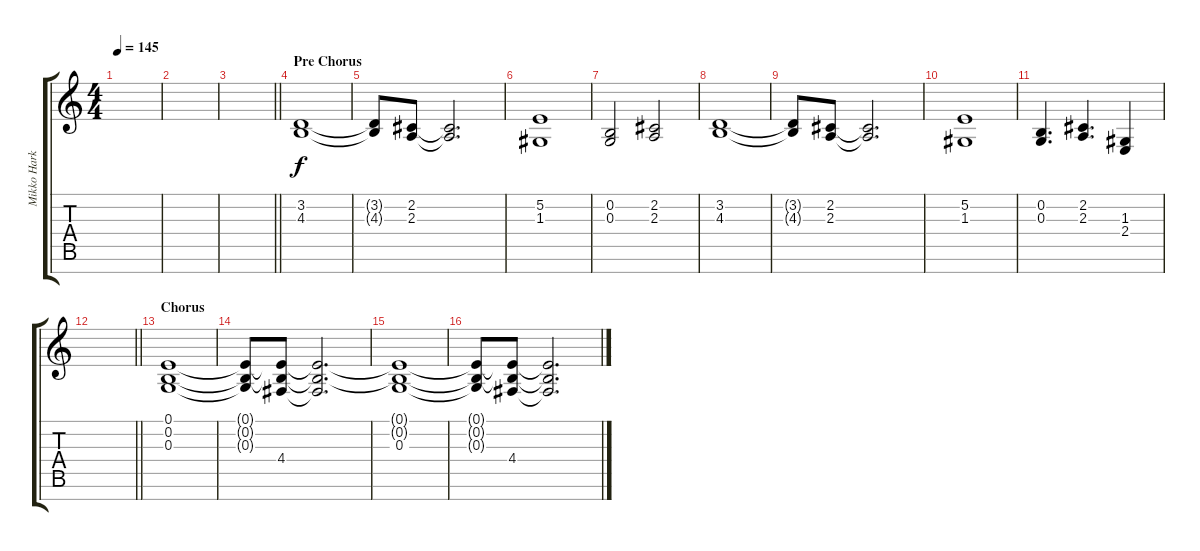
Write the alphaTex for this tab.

\track ("Mikko Harkin - keyboards" "Mikko Hark") {instrument lead2sawtooth}
\staff {score tabs}
\tuning (E4 B3 G3 D3 A2 E2 B1) {hide}
\ts (4 4)
\tempo 145
\clef g2
\ks aminor
|
|
\barLineRight lightlight
|
\section ("" "Pre Chorus")
(3.2 4.3).1{instrument stringensemble1} |
(3.2{t} 4.3{t}).8 (2.2 2.3).8 (2.2{t} 2.3{t}).2{d} |
(5.2 1.3).1 |
(0.2 0.3).2 (2.2 2.3).2 |
(3.2 4.3).1 |
(3.2{t} 4.3{t}).8 (2.2 2.3).8 (2.2{t} 2.3{t}).2{d} |
(5.2 1.3).1 |
(0.2 0.3).4{d} (2.2 2.3).4{d} (1.3 2.4).4 |
\barLineRight lightlight
|
\section ("" "Chorus")
(0.1 0.2 0.3).1 |
(0.1{t} 0.2{t} 0.3{t}).8 (0.1{t} 0.2{t} 4.4).8 (0.1{t} 0.2{t} 4.4{t}).2{d} |
(0.1{t} 0.2{t} 0.3).1 |
(0.1{t} 0.2{t} 0.3{t}).8 (0.1{t} 0.2{t} 4.4).8 (0.1{t} 0.2{t} 4.4{t}).2{d}
